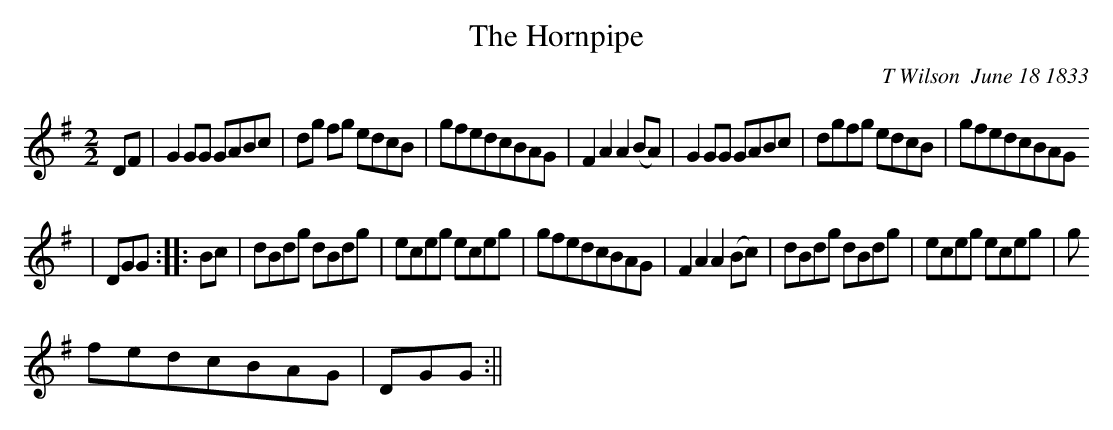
X:1
T:The Hornpipe
M:2/2
L:1/8
C:T Wilson  June 18 1833
K:G major
DF|G2GG GABc|dg fg edcB|gfedcBAG|F2A2A2(BA)|G2GG GABc|dgfg edcB|gfedcBAG
|DGG:||:Bc|dBdg dBdg|eceg eceg|gfedcBAG|F2A2A2(Bc)|dBdg dBdg|eceg eceg|g
fedcBAG|DGG:||
